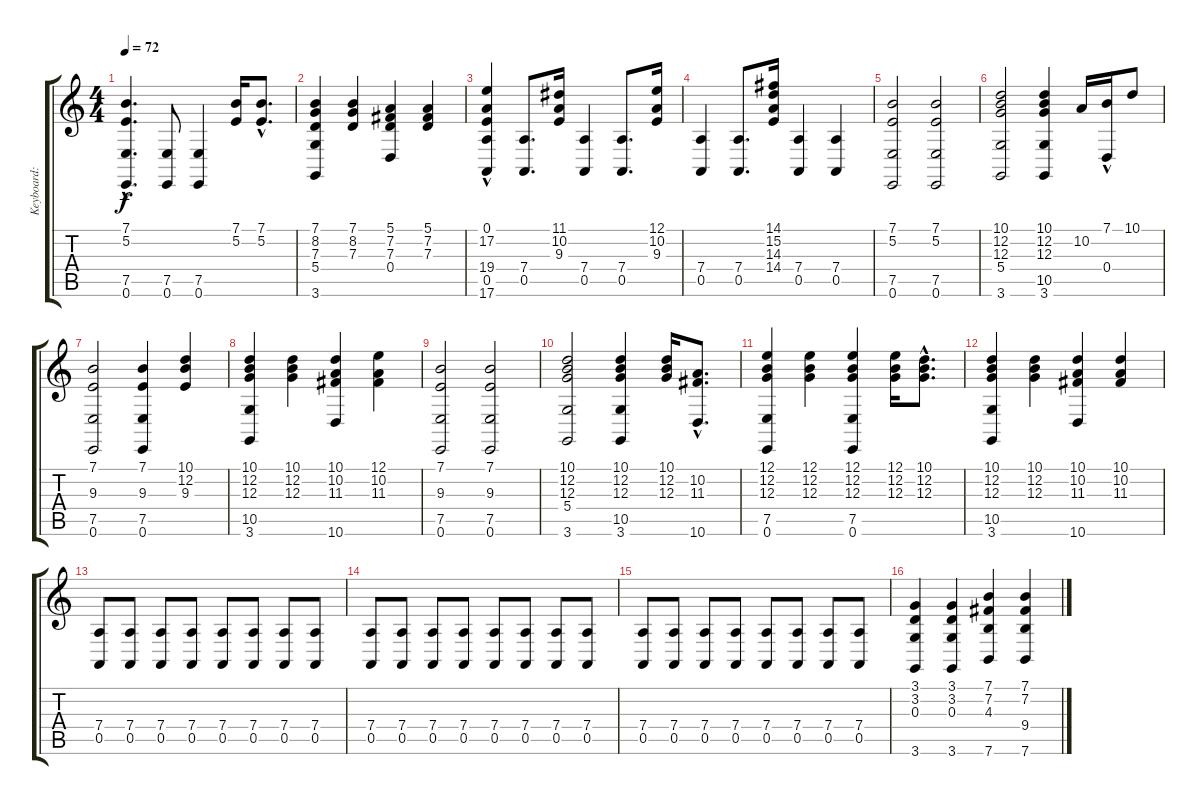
\track ("Keyboard: Reed" "Keyboard: ") {instrument acousticgrandpiano}
\staff {score tabs}
\tuning (E4 B3 G3 D3 A2 E2) {hide}
\ts (4 4)
\tempo 72
\clef g2
\ks c
(7.1{hac} 5.2{hac} 7.5{hac} 0.6{hac}).4{d dy f} (7.5 0.6).8 (7.5 0.6).4 (7.1 5.2).16 (7.1{hac} 5.2{hac}).8{d} |
(7.1 8.2 7.3 5.4 3.6).4 (7.1 8.2 7.3).4 (5.1 7.2 7.3 0.4).4 (5.1 7.2 7.3).4 |
(0.1{hac} 17.2{hac} 19.4{hac} 0.5 17.6).4 (7.4 0.5).8{d} (11.1 10.2 9.3).16 (7.4 0.5).4 (7.4 0.5).8{d} (12.1 10.2 9.3).16 |
(7.4 0.5).4 (7.4 0.5).8{d} (14.1 15.2 14.3 14.4).16 (7.4 0.5).4 (7.4 0.5).4 |
(7.1 5.2 7.5 0.6).2 (7.1 5.2 7.5 0.6).2 |
(10.1 12.2 12.3 5.4 3.6).2 (10.1 12.2 12.3 10.5 3.6).4 10.2.16 (7.1 0.4{hac}).16 10.1.8 |
(7.1 9.3 7.5 0.6).2 (7.1 9.3 7.5 0.6).4 (10.1 12.2 9.3).4 |
(10.1 12.2 12.3 10.5 3.6).4 (10.1 12.2 12.3).4 (10.1 10.2 11.3 10.6).4 (12.1 10.2 11.3).4 |
(7.1 9.3 7.5 0.6).2 (7.1 9.3 7.5 0.6).2 |
(10.1 12.2 12.3 5.4 3.6).2 (10.1 12.2 12.3 10.5 3.6).4 (10.1 12.2 12.3).16 (10.2{hac} 11.3{hac} 10.6{hac}).8{d} |
(12.1 12.2 12.3 7.5 0.6).4 (12.1 12.2 12.3).4 (12.1 12.2 12.3 7.5 0.6).4 (12.1 12.2 12.3).16 (10.1{hac} 12.2{hac} 12.3{hac}).8{d} |
(10.1 12.2 12.3 10.5 3.6).4 (10.1 12.2 12.3).4 (10.1 10.2 11.3 10.6).4 (10.1 10.2 11.3).4 |
(7.4 0.5).8 (7.4 0.5).8 (7.4 0.5).8 (7.4 0.5).8 (7.4 0.5).8 (7.4 0.5).8 (7.4 0.5).8 (7.4 0.5).8 |
(7.4 0.5).8 (7.4 0.5).8 (7.4 0.5).8 (7.4 0.5).8 (7.4 0.5).8 (7.4 0.5).8 (7.4 0.5).8 (7.4 0.5).8 |
(7.4 0.5).8 (7.4 0.5).8 (7.4 0.5).8 (7.4 0.5).8 (7.4 0.5).8 (7.4 0.5).8 (7.4 0.5).8 (7.4 0.5).8 |
(3.1 3.2 0.3 3.6).4 (3.1 3.2 0.3 3.6).4 (7.1 7.2 4.3 7.6).4 (7.1 7.2 9.4 7.6).4
